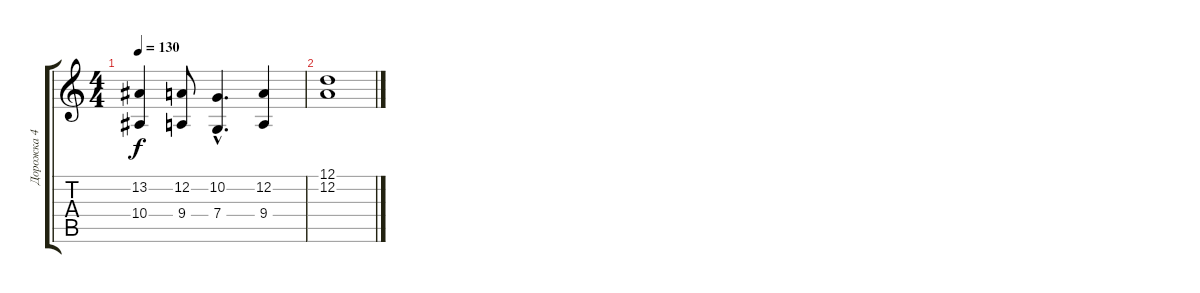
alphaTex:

\track ("Дорожка 4" "Дорожка 4") {instrument stringensemble1}
\staff {score tabs}
\tuning (D4 A3 F3 C3 G2 D2) {hide}
\ts (4 4)
\tempo 130
\clef g2
\ks c
(13.2{t} 10.4{t}).4{dy f} (12.2 9.4).8 (10.2{hac} 7.4{hac}).4{d} (12.2 9.4).4 |
(12.1 12.2).1
